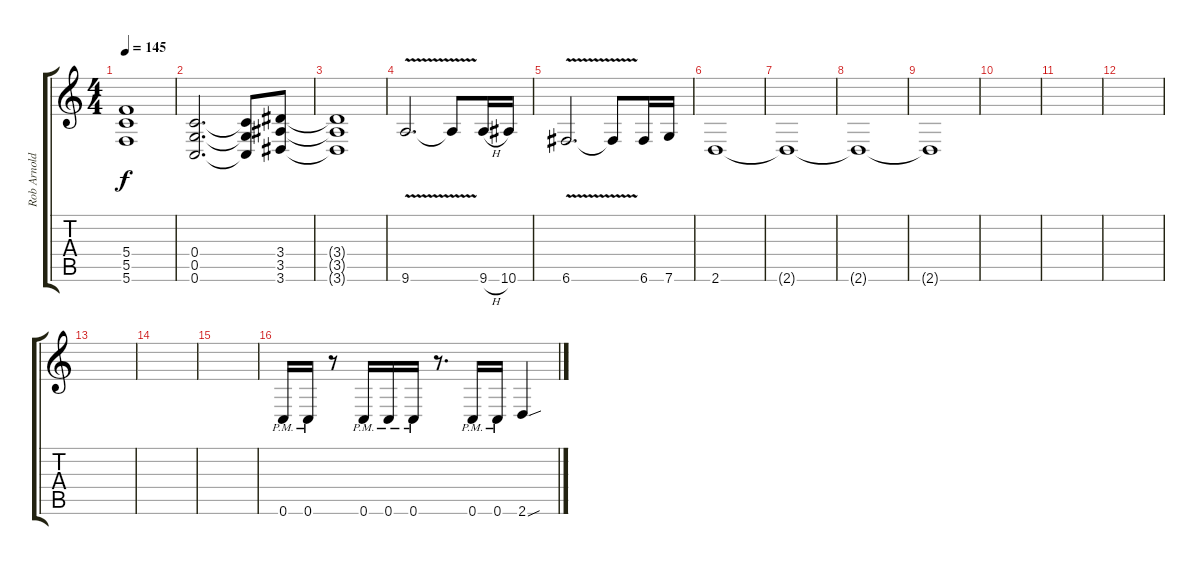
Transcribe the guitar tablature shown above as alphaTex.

\track ("Rob Arnold" "Rob Arnold") {instrument overdrivenguitar}
\staff {score tabs}
\tuning (D4 A3 F3 C3 G2 C2) {hide}
\ts (4 4)
\tempo 145
\clef g2
\ks c
(5.4{t} 5.5{t} 5.6{t}).1{dy f} |
(0.4 0.5 0.6).2{d} (0.4{t} 0.5{t} 0.6{t}).8 (3.4 3.5 3.6).8 |
(3.4{t} 3.5{t} 3.6{t}).1 |
9.6{v}.2{d} 9.6{t}.8 9.6{h}.16 10.6.16 |
6.6{v}.2{d} 6.6{t}.8 6.6.16 7.6.16 |
2.6.1 |
2.6{t}.1 |
2.6{t}.1 |
2.6{t}.1 |
|
|
|
|
|
|
0.6{pm}.16 0.6{pm}.16 r.8 0.6{pm}.16 0.6{pm}.16 0.6{pm}.16 r.8{d} 0.6{pm}.16 0.6{pm}.16 2.6{sou}.4
